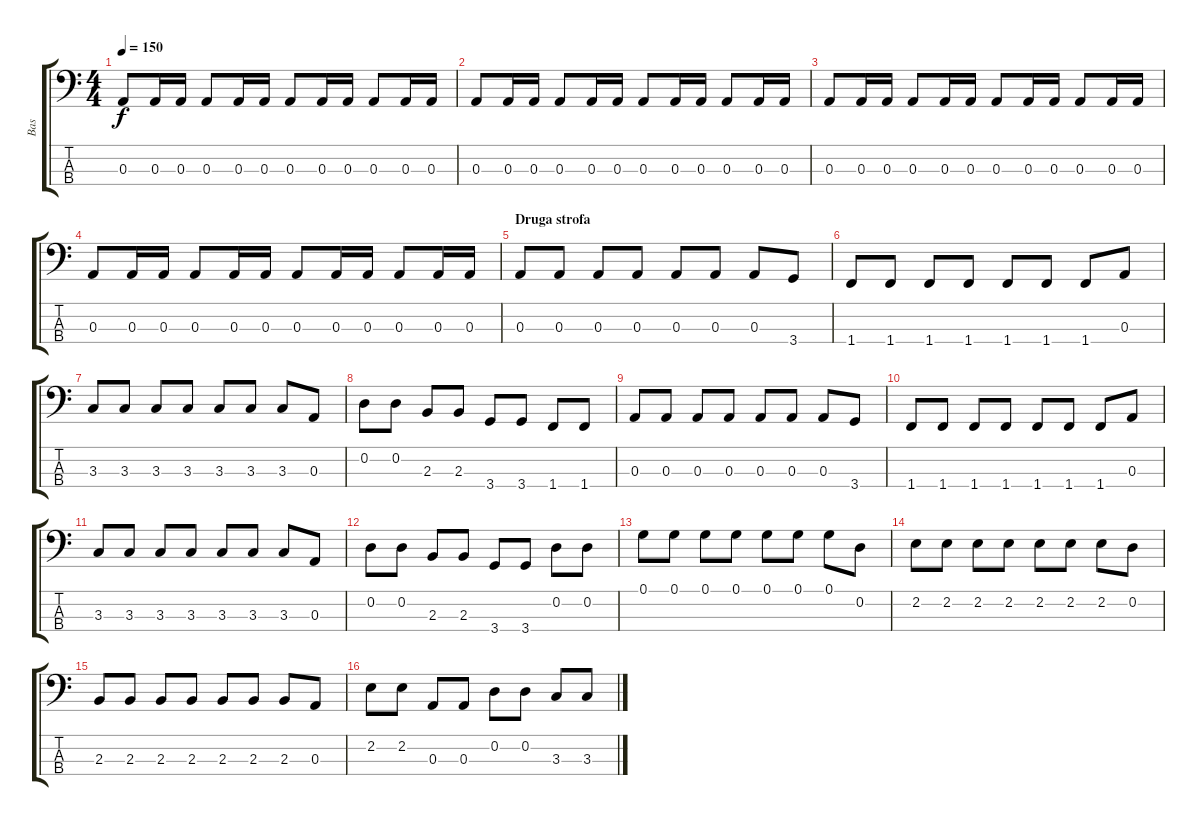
\track ("Bas" "Bas") {instrument electricbassfinger}
\staff {score tabs}
\tuning (G2 D2 A1 E1) {hide}
\ts (4 4)
\tempo 150
\clef f4
\ks c
0.3.8{dy f} 0.3.16 0.3.16 0.3.8 0.3.16 0.3.16 0.3.8 0.3.16 0.3.16 0.3.8 0.3.16 0.3.16 |
0.3.8 0.3.16 0.3.16 0.3.8 0.3.16 0.3.16 0.3.8 0.3.16 0.3.16 0.3.8 0.3.16 0.3.16 |
0.3.8 0.3.16 0.3.16 0.3.8 0.3.16 0.3.16 0.3.8 0.3.16 0.3.16 0.3.8 0.3.16 0.3.16 |
0.3.8 0.3.16 0.3.16 0.3.8 0.3.16 0.3.16 0.3.8 0.3.16 0.3.16 0.3.8 0.3.16 0.3.16 |
\section ("" "Druga strofa")
0.3.8 0.3.8 0.3.8 0.3.8 0.3.8 0.3.8 0.3.8 3.4.8 |
1.4.8 1.4.8 1.4.8 1.4.8 1.4.8 1.4.8 1.4.8 0.3.8 |
3.3.8 3.3.8 3.3.8 3.3.8 3.3.8 3.3.8 3.3.8 0.3.8 |
0.2.8 0.2.8 2.3.8 2.3.8 3.4.8 3.4.8 1.4.8 1.4.8 |
0.3.8 0.3.8 0.3.8 0.3.8 0.3.8 0.3.8 0.3.8 3.4.8 |
1.4.8 1.4.8 1.4.8 1.4.8 1.4.8 1.4.8 1.4.8 0.3.8 |
3.3.8 3.3.8 3.3.8 3.3.8 3.3.8 3.3.8 3.3.8 0.3.8 |
0.2.8 0.2.8 2.3.8 2.3.8 3.4.8 3.4.8 0.2.8 0.2.8 |
0.1.8 0.1.8 0.1.8 0.1.8 0.1.8 0.1.8 0.1.8 0.2.8 |
2.2.8 2.2.8 2.2.8 2.2.8 2.2.8 2.2.8 2.2.8 0.2.8 |
2.3.8 2.3.8 2.3.8 2.3.8 2.3.8 2.3.8 2.3.8 0.3.8 |
2.2.8 2.2.8 0.3.8 0.3.8 0.2.8 0.2.8 3.3.8 3.3.8
